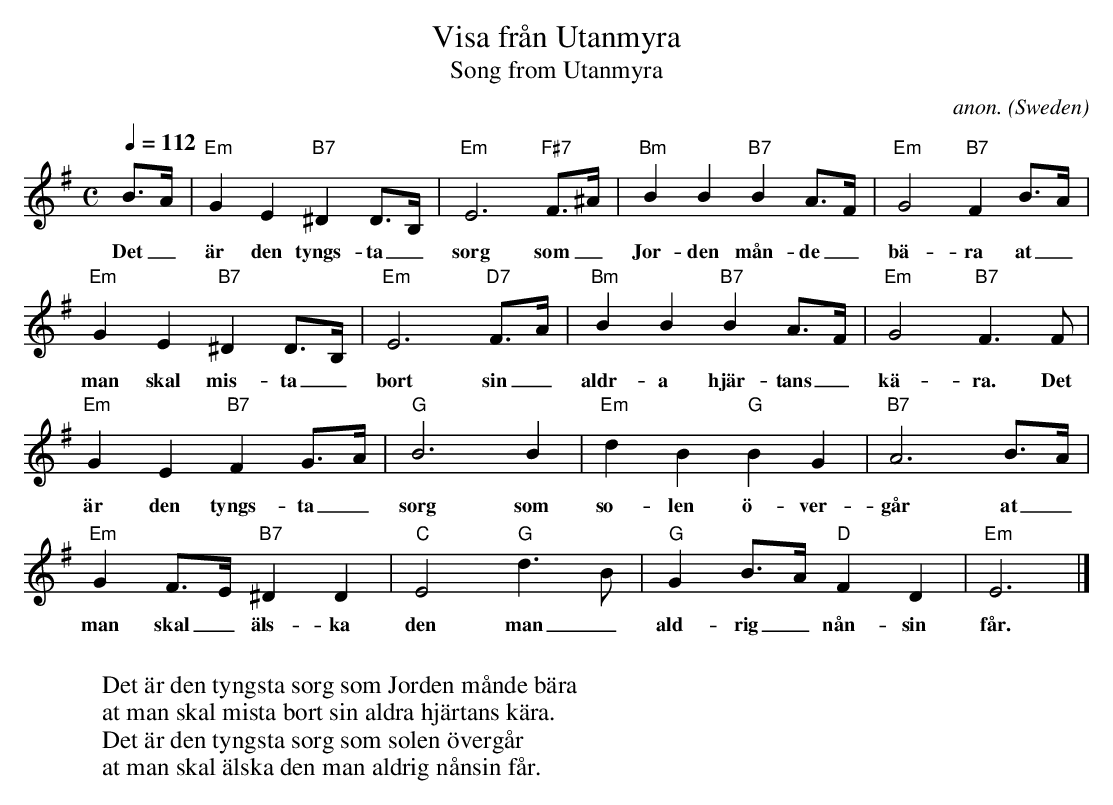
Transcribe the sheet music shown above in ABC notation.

X:1
T:Visa fr\aan Utanmyra
T:Song from Utanmyra
C:anon.
O:Sweden
M:C
L:1/8
Q:1/4=112
K:Em
B>A|"Em"G2E2 "B7"^D2D>B,|"Em"E6 "F#7"F>^A|"Bm"B2B2 "B7"B2A>F|"Em"G4 "B7"F2B>A|
w:Det_ är den tyngs-ta_ sorg som_ Jor-den m\aan-de_ bä-ra at_
"Em"G2E2 "B7"^D2D>B,|"Em"E6 "D7"F>A|"Bm"B2B2 "B7"B2A>F|"Em"G4 "B7"F3F|
w:man skal mis-ta_ bort sin_ aldr-a hjär-tans_ kä-ra. Det
"Em"G2E2 "B7"F2G>A|"G"B6B2|"Em"d2B2 "G"B2G2|"B7"A6B>A|
w:är den tyngs-ta_ sorg som so-len ö-ver-g\aar at_
"Em"G2F>E "B7"^D2D2|"C"E4 "G"d3B|"G"G2B>A "D"F2D2|"Em"E6|]
w:man skal_ äls-ka den man_ ald-rig_ n\aan-sin f\aar.
W:
W:Det är den tyngsta sorg som Jorden m\aande bära
W:at man skal mista bort sin aldra hjärtans kära.
W:Det är den tyngsta sorg som solen överg\aar
W:at man skal älska den man aldrig n\aansin f\aar.
